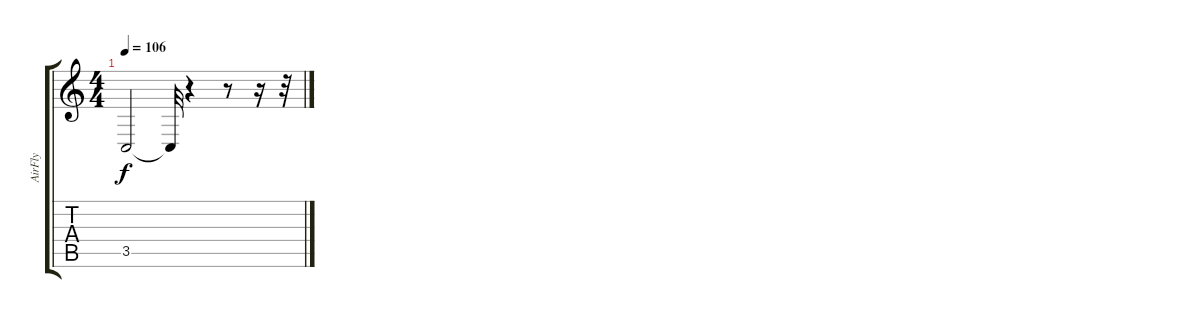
\track (" AirFly" " AirFly") {instrument helicopter}
\staff {score tabs}
\tuning (E4 B3 G3 D3 A2 E2) {hide}
\ts (4 4)
\tempo 106
\clef g2
\ks c
3.5{t}.2{dy f} 3.5{t}.32 r.4 r.8 r.16 r.32
